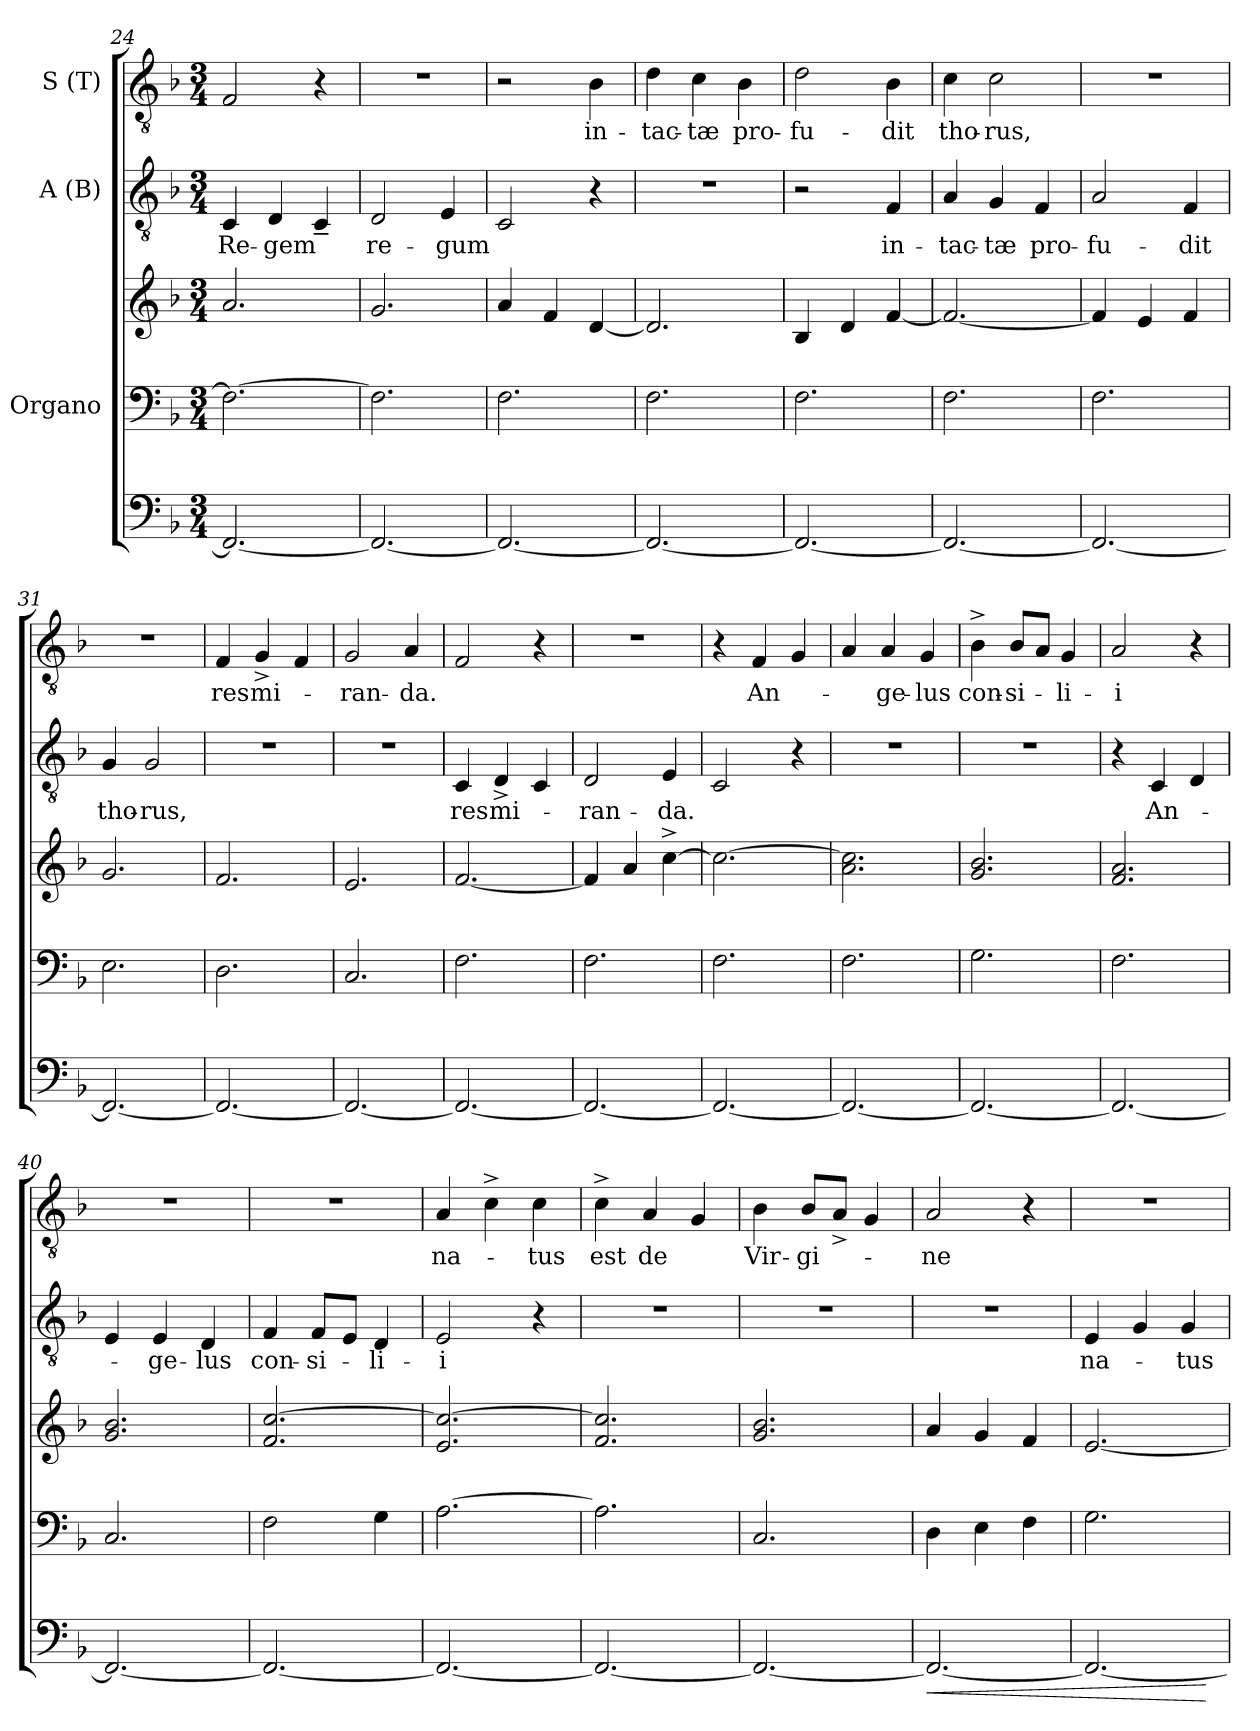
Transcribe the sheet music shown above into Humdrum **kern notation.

**kern	**dynam	**kern	**kern	**kern	**text	**kern	**text
*part4	*part4	*part3	*part3	*part2	*part2	*part1	*part1
*staff5	*staff5	*staff4	*staff3	*staff2	*staff2	*staff1	*staff1
*	*	*I"Organo	*	*I"A (B)	*	*I"S (T)	*
*clefF4	*	*clefF4	*clefG2	*clefGv2	*	*clefGv2	*
*k[b-]	*	*k[b-]	*k[b-]	*k[b-]	*	*k[b-]	*
*F:	*	*F:	*F:	*F:	*	*F:	*
*M3/4	*	*M3/4	*M3/4	*M3/4	*	*M3/4	*
=24	=24	=24	=24	=24	=24	=24	=24
!	!	!	!	!	!LO:LY:b	!	!
2.FF/_	.	2.F\_	2.a/	4C/	Re-	2F/	.
!	!	!	!	!	!LO:LY:b	!	!
.	.	.	.	4D/	-gem	.	.
.	.	.	.	4C~</	.	4r	.
=25	=25	=25	=25	=25	=25	=25	=25
!	!	!	!	!	!LO:LY:b	!LO:N:vis=1	!
2.FF/_	.	2.F\]	2.g/	2D/	re-	2.r	.
!	!	!	!	!	!LO:LY:b	!	!
.	.	.	.	4E/	-gum	.	.
=26	=26	=26	=26	=26	=26	=26	=26
2.FF/_	.	2.F\	4a/	2C/	.	2r	.
.	.	.	4f/	.	.	.	.
!	!	!	!	!	!	!	!LO:LY:b
.	.	.	[<4d/	4r	.	4B-\	in-
=27	=27	=27	=27	=27	=27	=27	=27
!	!	!	!	!LO:N:vis=1	!	!	!LO:LY:b
2.FF/_	.	2.F\	2.d/]	2.r	.	4d\	-tac-
!	!	!	!	!	!	!	!LO:LY:b
.	.	.	.	.	.	4c\	-tæ
!	!	!	!	!	!	!	!LO:LY:b
.	.	.	.	.	.	4B-\	pro-
=28	=28	=28	=28	=28	=28	=28	=28
!	!	!	!	!	!	!	!LO:LY:b
2.FF/_	.	2.F\	4B-/	2r	.	2d\	-fu-
.	.	.	4d/	.	.	.	.
!	!	!	!	!	!LO:LY:b	!	!LO:LY:b
.	.	.	[<4f/	4F/	in-	4B-\	-dit
=29	=29	=29	=29	=29	=29	=29	=29
!	!	!	!	!	!LO:LY:b	!	!LO:LY:b
2.FF/_	.	2.F\	2.f/_	4A/	-tac-	4c\	tho-
!	!	!	!	!	!LO:LY:b	!	!LO:LY:b
.	.	.	.	4G/	-tæ	2c\	-rus,
!	!	!	!	!	!LO:LY:b	!	!
.	.	.	.	4F/	pro-	.	.
=30	=30	=30	=30	=30	=30	=30	=30
!	!	!	!	!	!LO:LY:b	!LO:N:vis=1	!
2.FF/_	.	2.F\	4f/]	2A/	-fu-	2.r	.
.	.	.	4e/	.	.	.	.
!	!	!	!	!	!LO:LY:b	!	!
.	.	.	4f/	4F/	-dit	.	.
=31	=31	=31	=31	=31	=31	=31	=31
!	!	!	!	!	!LO:LY:b	!LO:N:vis=1	!
2.FF/_	.	2.E\	2.g/	4G/	tho-	2.r	.
!	!	!	!	!	!LO:LY:b	!	!
.	.	.	.	2G/	-rus,	.	.
=32	=32	=32	=32	=32	=32	=32	=32
!	!	!	!	!LO:N:vis=1	!	!	!LO:LY:b
2.FF/_	.	2.D\	2.f/	2.r	.	4F/	res
!	!	!	!	!	!	!	!LO:LY:b
.	.	.	.	.	.	4G^</	mi-
.	.	.	.	.	.	4F/	.
!!LO:PB:g=z
=33	=33	=33	=33	=33	=33	=33	=33
!	!	!	!	!LO:N:vis=1	!	!	!LO:LY:b
2.FF/_	.	2.C/	2.e/	2.r	.	2G/	-ran-
!	!	!	!	!	!	!	!LO:LY:b
.	.	.	.	.	.	4A/	-da.
=34	=34	=34	=34	=34	=34	=34	=34
!	!	!	!	!	!LO:LY:b	!	!
2.FF/_	.	2.F\	[<2.f/	4C/	res	2F/	.
!	!	!	!	!	!LO:LY:b	!	!
.	.	.	.	4D^</	mi-	.	.
.	.	.	.	4C/	.	4r	.
=35	=35	=35	=35	=35	=35	=35	=35
!	!	!	!	!	!LO:LY:b	!LO:N:vis=1	!
2.FF/_	.	2.F\	4f/]	2D/	-ran-	2.r	.
.	.	.	4a/	.	.	.	.
!	!	!	!	!	!LO:LY:b	!	!
.	.	.	[>4cc^>\	4E/	-da.	.	.
=36	=36	=36	=36	=36	=36	=36	=36
2.FF/_	.	2.F\	2.cc\_	2C/	.	4r	.
!	!	!	!	!	!	!	!LO:LY:b
.	.	.	.	.	.	4F/	An-
.	.	.	.	4r	.	4G/	.
=37	=37	=37	=37	=37	=37	=37	=37
!	!	!	!	!LO:N:vis=1	!	!	!
2.FF/_	.	2.F\	2.a\ 2.cc\]	2.r	.	4A/	.
!	!	!	!	!	!	!	!LO:LY:b
.	.	.	.	.	.	4A/	-ge-
!	!	!	!	!	!	!	!LO:LY:b
.	.	.	.	.	.	4G/	-lus
=38	=38	=38	=38	=38	=38	=38	=38
!	!	!	!	!LO:N:vis=1	!	!	!LO:LY:b
2.FF/_	.	2.G\	2.g/ 2.b-/	2.r	.	4B-^>\	con-
!	!	!	!	!	!	!	!LO:LY:b
.	.	.	.	.	.	8B-/L	-si-
.	.	.	.	.	.	8A/J	.
!	!	!	!	!	!	!	!LO:LY:b
.	.	.	.	.	.	4G/	-li-
=39	=39	=39	=39	=39	=39	=39	=39
!	!	!	!	!	!	!	!LO:LY:b:rj
2.FF/_	.	2.F\	2.f/ 2.a/	4r	.	2A/	-i
!	!	!	!	!	!LO:LY:b	!	!
.	.	.	.	4C/	An-	.	.
.	.	.	.	4D/	.	4r	.
=40	=40	=40	=40	=40	=40	=40	=40
!	!	!	!	!	!	!LO:N:vis=1	!
2.FF/_	.	2.C/	2.g/ 2.b-/	4E/	.	2.r	.
!	!	!	!	!	!LO:LY:b	!	!
.	.	.	.	4E/	-ge-	.	.
!	!	!	!	!	!LO:LY:b	!	!
.	.	.	.	4D/	-lus	.	.
=41	=41	=41	=41	=41	=41	=41	=41
!	!	!	!	!	!LO:LY:b	!LO:N:vis=1	!
2.FF/_	.	2F\	2.f/ [>2.cc/	4F/	con-	2.r	.
!	!	!	!	!	!LO:LY:b	!	!
.	.	.	.	8F/L	-si-	.	.
.	.	.	.	8E/J	.	.	.
!	!	!	!	!	!LO:LY:b	!	!
.	.	4G\	.	4D/	-li-	.	.
=42	=42	=42	=42	=42	=42	=42	=42
!	!	!	!	!	!LO:LY:b:rj	!	!LO:LY:b
2.FF/_	.	[>2.A\	2.e/ 2.cc/_	2E/	-i	4A/	na-
.	.	.	.	.	.	4c^>\	.
!	!	!	!	!	!	!	!LO:LY:b
.	.	.	.	4r	.	4c\	-tus
=43	=43	=43	=43	=43	=43	=43	=43
!	!	!	!	!LO:N:vis=1	!	!	!LO:LY:b
2.FF/_	.	2.A\]	2.f/ 2.cc/]	2.r	.	4c^>\	est
!	!	!	!	!	!	!	!LO:LY:b
.	.	.	.	.	.	4A/	de
.	.	.	.	.	.	4G/	.
=44	=44	=44	=44	=44	=44	=44	=44
!	!	!	!	!LO:N:vis=1	!	!	!LO:LY:b
2.FF/_	.	2.C/	2.g/ 2.b-/	2.r	.	4B-\	Vir-
!	!	!	!	!	!	!	!LO:LY:b
.	.	.	.	.	.	8B-/L	-gi-
.	.	.	.	.	.	8A^</J	.
.	.	.	.	.	.	4G/	.
!!LO:LB:g=z
=45	=45	=45	=45	=45	=45	=45	=45
!	!LO:HP:b	!	!	!LO:N:vis=1	!	!	!LO:LY:b
2.FF/_	<	4D\	4a/	2.r	.	2A/	-ne
.	.	4E\	4g/	.	.	.	.
.	.	4F\	4f/	.	.	4r	.
=46	=46	=46	=46	=46	=46	=46	=46
!	!	!	!	!	!LO:LY:b	!LO:N:vis=1	!
2.FF/_	.	2.G\	[<2.e/	4E/	na-	2.r	.
.	.	.	.	4G/	.	.	.
!	!	!	!	!	!LO:LY:b	!	!
.	.	.	.	4G/	-tus	.	.
.	[	.	.	.	.	.	.
=	=	=	=	=	=	=	=
*-	*-	*-	*-	*-	*-	*-	*-
